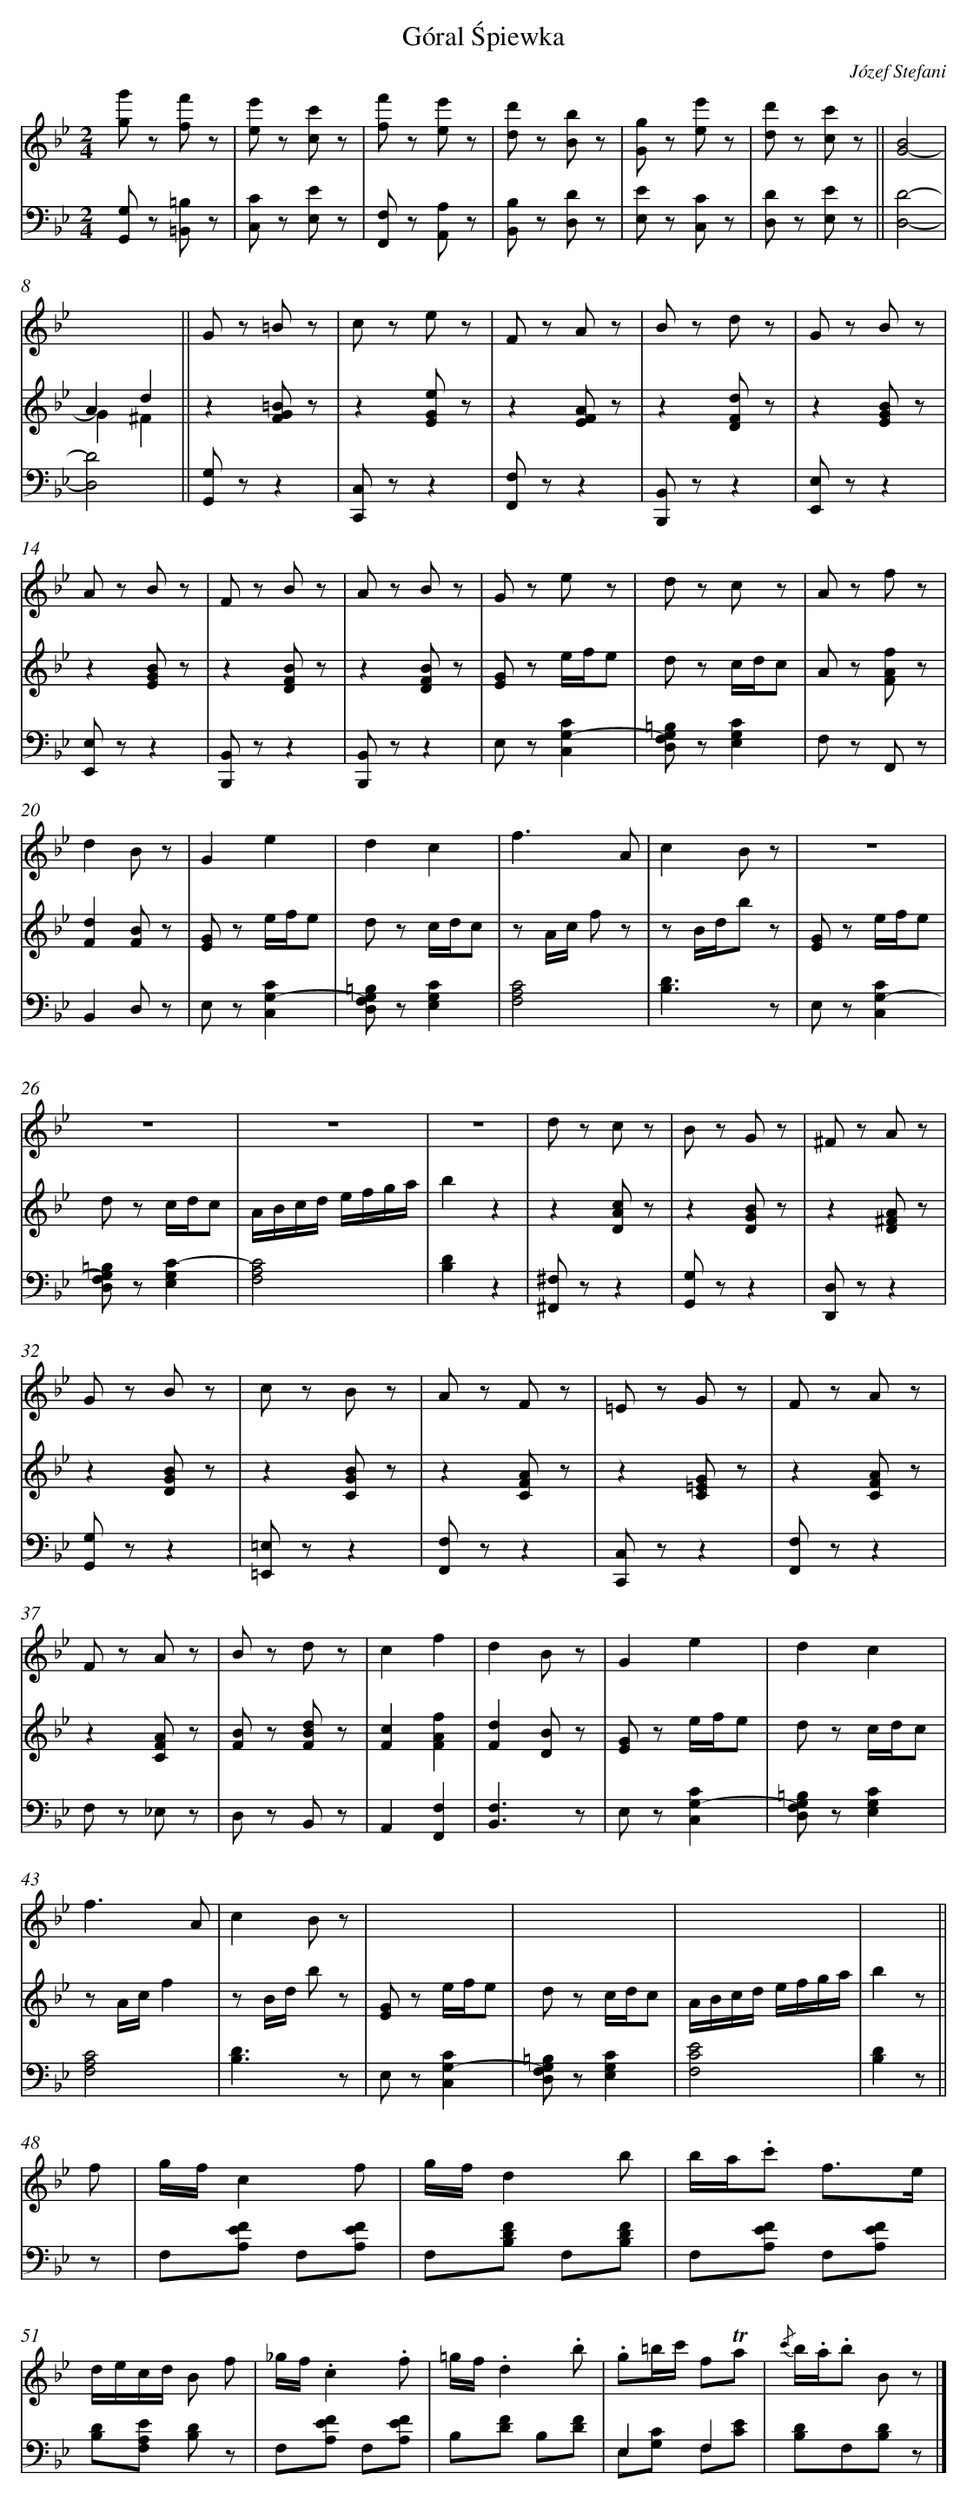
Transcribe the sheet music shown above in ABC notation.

X:1
T: Góral Śpiewka
C: Józef Stefani
L: 1/8
M: 2/4
V: 1 clef=treble
V: 2 clef=treble
V: 3 clef=bass
K: Bb
[V:1] x4 |
[V:2] [g'g] z [f'f] z |
[V:3] [G,G,,] z [=B,=B,,] z |
[V:1] x4 |
[V:2] [e'e] z [c'c] z |
[V:3] [CC,] z [EE,] z |
[V:1] x4 |
[V:2] [f'f] z [e'e] z |
[V:3] [F,F,,] z [A,A,,] z |
[V:1] x4 |
[V:2] [d'd] z [bB] z |
[V:3] [B,B,,] z [DD,] z |
[V:1] x4 |
[V:2] [gG] z [e'e] z |
[V:3] [EE,] z [CC,] z |
[V:1] x4 ||
[V:2] [d'd] z [c'c] z ||
[V:3] [DD,] z [EE,] z ||
[V:1] x4 |
[V:2] [B4G4-] |
[V:3] [D4D,4]- |
[V:1] x4 ||
[V:2] A2d2 & G2^F2 ||
[V:3] [D4D,4] ||
[V:1] G z =B z |
[V:2] z2[=BGF] z |
[V:3] [G,G,,] zz2 |
[V:1] c z e z |
[V:2] z2[eGE] z |
[V:3] [C,C,,] zz2 |
[V:1] F z A z |
[V:2] z2[AFE] z |
[V:3] [F,F,,] zz2 |
[V:1] B z d z |
[V:2] z2[dFD] z |
[V:3] [B,,B,,,] zz2 |
[V:1] G z B z |
[V:2] z2[BGE] z |
[V:3] [E,E,,] zz2 |
[V:1] A z B z |
[V:2] z2[BGE] z |
[V:3] [E,E,,] zz2 |
[V:1] F z B z |
[V:2] z2[BFD] z |
[V:3] [B,,B,,,] zz2 |
[V:1] A z B z |
[V:2] z2[BFD] z |
[V:3] [B,,B,,,] zz2 |
[V:1] G z e z |
[V:2] [GE] z e/f/e |
[V:3] E, z[C2G,2-C,2] |
[V:1] d z c z |
[V:2] d z c/d/c |
[V:3] [=B,G,F,D,] z[C2G,2E,2] |
[V:1] A z f z |
[V:2] A z [fAF] z |
[V:3] F, z F,, z |
[V:1] d2B z |
[V:2] [d2F2][BF] z |
[V:3] B,,2D, z |
[V:1] G2e2 |
[V:2] [GE] z e/f/e |
[V:3] E, z[C2G,2-C,2] |
[V:1] d2c2 |
[V:2] d z c/d/c |
[V:3] [=B,G,F,D,] z[C2G,2E,2] |
[V:1] f3A |
[V:2] z A/c/ f z |
[V:3] [C4A,4F,4] |
[V:1] c2B z |
[V:2] z B/d/b z |
[V:3] [D3B,3]z |
[V:1] z4 |
[V:2] [GE] z e/f/e |
[V:3] E, z[C2G,2-C,2] |
[V:1] z4 |
[V:2] d z c/d/c |
[V:3] [=B,G,F,D,] z[C2-G,2E,2] |
[V:1] z4 |
[V:2] A/B/c/d/ e/f/g/a/ |
[V:3] [C4A,4F,4] |
[V:1] z4 |
[V:2] b2z2 |
[V:3] [D2B,2]z2 |
[V:1] d z c z |
[V:2] z2[cAD] z |
[V:3] [^F,^F,,] zz2 |
[V:1] B z G z |
[V:2] z2[BGD] z |
[V:3] [G,G,,] zz2 |
[V:1] ^F z A z |
[V:2] z2[A^FD] z |
[V:3] [D,D,,] zz2 |
[V:1] G z B z |
[V:2] z2[BGD] z |
[V:3] [G,G,,] zz2 |
[V:1] c z B z |
[V:2] z2[BGC] z |
[V:3] [=E,=E,,] zz2 |
[V:1] A z F z |
[V:2] z2[AFC] z |
[V:3] [F,F,,] zz2 |
[V:1] =E z G z |
[V:2] z2[G=EC] z |
[V:3] [C,C,,] zz2 |
[V:1] F z A z |
[V:2] z2[AFC] z |
[V:3] [F,F,,] zz2 |
[V:1] F z A z |
[V:2] z2[AFC] z |
[V:3] F, z _E, z |
[V:1] B z d z |
[V:2] [BF] z [dBF] z |
[V:3] D, z B,, z |
[V:1] c2f2 |
[V:2] [c2F2][f2A2F2] |
[V:3] A,,2[F,2F,,2] |
[V:1] d2B z |
[V:2] [d2F2][BD] z |
[V:3] [F,3B,,3]z |
[V:1] G2e2 |
[V:2] [GE] z e/f/e |
[V:3] E, z[C2G,2-C,2] |
[V:1] d2c2 |
[V:2] d z c/d/c |
[V:3] [=B,G,F,D,] z[C2G,2E,2] |
[V:1] f3A |
[V:2] z A/c/f2 |
[V:3] [C4A,4F,4] |
[V:1] c2B z |
[V:2] z B/d/ b z |
[V:3] [D3B,3]z |
[V:1] x4 |
[V:2] [GE] z e/f/e |
[V:3] E, z[C2G,2-C,2] |
[V:1] x4 |
[V:2] d z c/d/c |
[V:3] [=B,G,F,D,] z[C2G,2E,2] |
[V:1] x4 |
[V:2] A/B/c/d/ e/f/g/a/ |
[V:3] [E4C4F,4] |
[V:1] x2x [I:setbarnb 48]||
[V:2] b2z ||
[V:3] [D2B,2]z ||
[V:1] x |
[V:2] f |
[V:3] z |
[V:1] x4 |
[V:2] g/f/c2f |
[V:3] F,[FEA,] F,[FEA,] |
[V:1] x4 |
[V:2] g/f/d2b |
[V:3] F,[FDB,] F,[FDB,] |
[V:1] x4 |
[V:2] b/a/.c' f3/e/ |
[V:3] F,[FEA,] F,[FEA,] |
[V:1] x4 |
[V:2] d/e/c/d/ B f |
[V:3] [DB,][EA,F,] [DB,] z |
[V:1] x4 |
[V:2] _g/f/.c2.f |
[V:3] F,[FEA,] F,[FEA,] |
[V:1] x4 |
[V:2] =g/f/.d2.b |
[V:3] B,[FD] B,[FD] |
[V:1] x4 |
[V:2] .g=b/c'/ f!trill!a |
[V:3] E,2F,2 & E,[CG,] F,[EC] |
[V:1] x4 |]
[V:2] {/c'} b/.a/.b B z |]
[V:3] [DB,]F,[DB,] z |]
